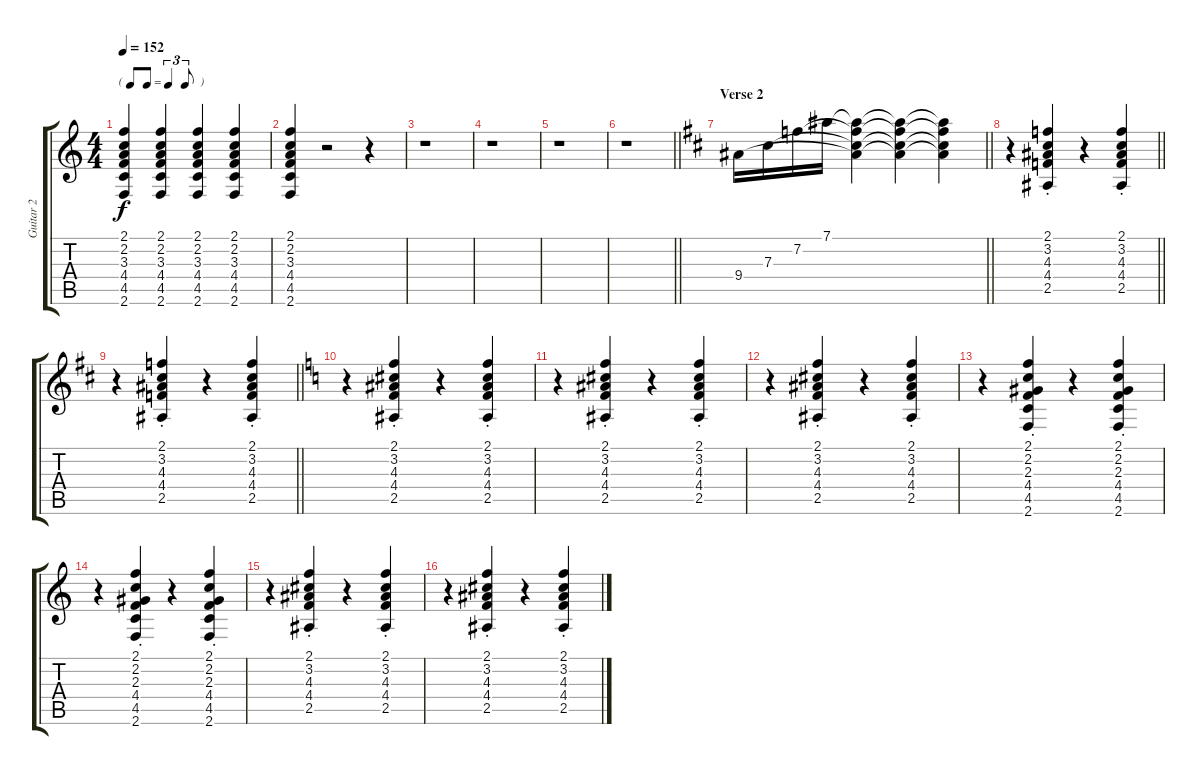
\track ("Guitar 2" "Guitar 2") {instrument electricguitarclean}
\staff {score tabs}
\tuning (Eb4 Bb3 Gb3 Db3 Ab2 Eb2) {hide}
\ts (4 4)
\tf triplet8th
\tempo 152
\clef g2
\ks c
(2.1 2.2 3.3 4.4 4.5 2.6).4{dy f} (2.1 2.2 3.3 4.4 4.5 2.6).4 (2.1 2.2 3.3 4.4 4.5 2.6).4 (2.1 2.2 3.3 4.4 4.5 2.6).4 |
(2.1 2.2 3.3 4.4 4.5 2.6).4 r.2 r.4 |
r.1 |
r.1 |
r.1 |
\barLineRight lightlight
r.1 |
\section ("" "Verse 2")
\barLineRight lightlight
\ks d
9.4.16 7.3.16 7.2.16 7.1.16 (7.1{t} 7.2{t} 7.3{t} 9.4{t}).4 (7.1{t} 7.2{t} 7.3{t} 9.4{t}).4 (7.1{t} 7.2{t} 7.3{t} 9.4{t}).4 |
\barLineRight lightlight
r.4 (2.1{st} 3.2{st} 4.3{st} 4.4{st} 2.5{st}).4 r.4 (2.1{st} 3.2{st} 4.3{st} 4.4{st} 2.5{st}).4 |
\barLineRight lightlight
r.4 (2.1{st} 3.2{st} 4.3{st} 4.4{st} 2.5{st}).4 r.4 (2.1{st} 3.2{st} 4.3{st} 4.4{st} 2.5{st}).4 |
\ks c
r.4 (2.1{st} 3.2{st} 4.3{st} 4.4{st} 2.5{st}).4 r.4 (2.1{st} 3.2{st} 4.3{st} 4.4{st} 2.5{st}).4 |
r.4 (2.1{st} 3.2{st} 4.3{st} 4.4{st} 2.5{st}).4 r.4 (2.1{st} 3.2{st} 4.3{st} 4.4{st} 2.5{st}).4 |
r.4 (2.1{st} 3.2{st} 4.3{st} 4.4{st} 2.5{st}).4 r.4 (2.1{st} 3.2{st} 4.3{st} 4.4{st} 2.5{st}).4 |
r.4 (2.1{st} 2.2{st} 2.3{st} 4.4{st} 4.5{st} 2.6{st}).4 r.4 (2.1{st} 2.2{st} 2.3{st} 4.4{st} 4.5{st} 2.6{st}).4 |
r.4 (2.1{st} 2.2{st} 2.3{st} 4.4{st} 4.5{st} 2.6{st}).4 r.4 (2.1{st} 2.2{st} 2.3{st} 4.4{st} 4.5{st} 2.6{st}).4 |
r.4 (2.1{st} 3.2{st} 4.3{st} 4.4{st} 2.5{st}).4 r.4 (2.1{st} 3.2{st} 4.3{st} 4.4{st} 2.5{st}).4 |
r.4 (2.1{st} 3.2{st} 4.3{st} 4.4{st} 2.5{st}).4 r.4 (2.1{st} 3.2{st} 4.3{st} 4.4{st} 2.5{st}).4
